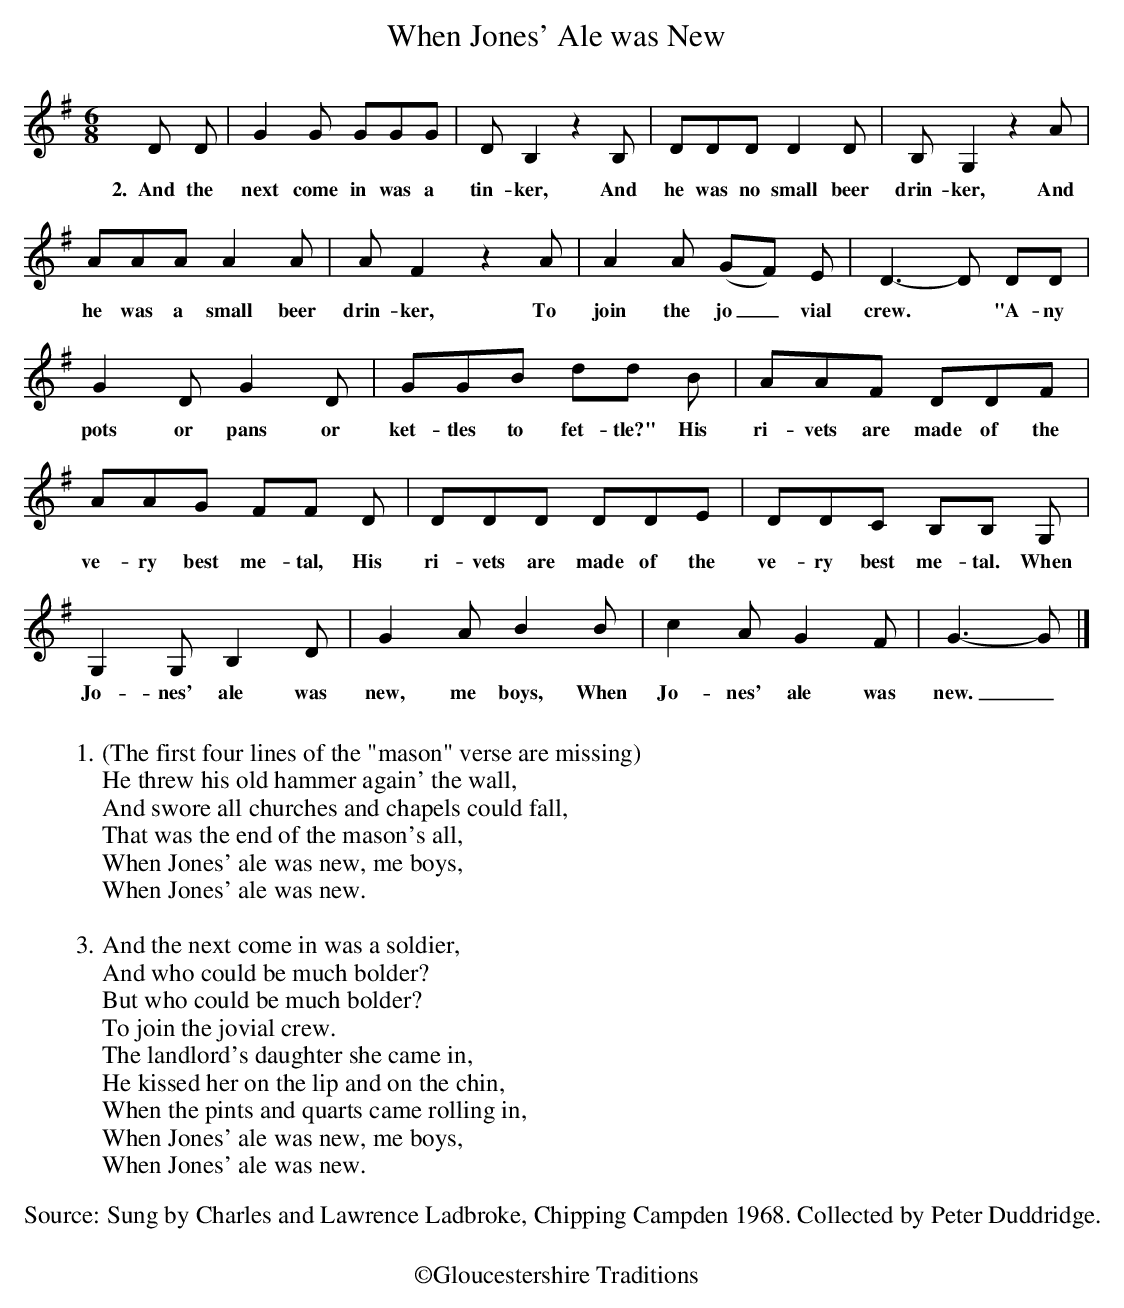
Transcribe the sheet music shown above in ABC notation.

X:1
T: When Jones' Ale was New
M: 6/8
L: 1/8
K: G
   D D| G2G GGG | DB,2z2B, | DDDD2D` | B,G,2z2A |
w:2.~~And the next come in  was  a tin-ker, And he was no small beer drin-ker, And
   AAA A2A | AF2z2A | A2A (GF) E | D3-D_  DD |
w:he was a small beer drin-ker, To join the jo_ vial crew.* "A-ny
   G2DG2D | GGB dd B | AAF DDF |
w: pots or pans or ket-tles to fet-tle?" His ri-vets are made of the
   AAG FF D |DDD DDE | DDC B,B, G, |
w: ve-ry best me-tal, His ri-vets are made of the ve-ry best me-tal. When
 G,2G,B,2D | G2AB2B | c2AG2F | G3-G |]
w: Jo-nes' ale was new, me boys, When Jo-nes' ale was new._
W:
W: 1. (The first four lines of the "mason" verse are missing)
W:   He threw his old hammer again' the wall,
W:   And swore all churches and chapels could fall,
W:   That was the end of the mason's all,
W:   When Jones' ale was new, me boys,
W:   When Jones' ale was new.
W:
W:  3. And the next come in was a soldier,
W:     And who could be much bolder?
W:     But who could be much bolder?
W:     To join the jovial crew.
W:     The landlord's daughter she came in,
W:     He kissed her on the lip and on the chin,
W:     When the pints and quarts came rolling in,
W:     When Jones' ale was new, me boys,
W:     When Jones' ale was new.
W:
